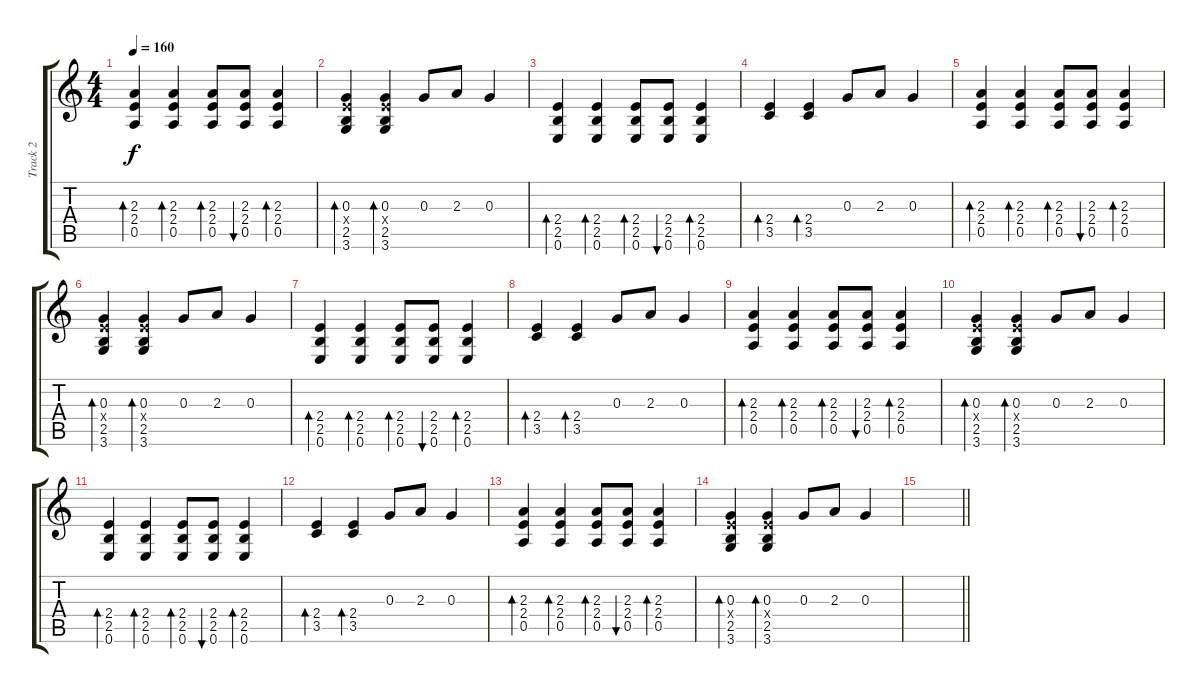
\track ("Track 2" "Track 2") {instrument overdrivenguitar}
\staff {score tabs}
\tuning (E4 B3 G3 D3 A2 E2) {hide}
\ts (4 4)
\tempo 160
\clef g2
\ks c
(2.3 2.4 0.5).4{bd 60 dy f} (2.3 2.4 0.5).4{bd 60} (2.3 2.4 0.5).8{bd 60} (2.3 2.4 0.5).8{bu 60} (2.3 2.4 0.5).4{bd 60} |
(0.3 2.4{x} 2.5 3.6).4{bd 60} (0.3 2.4{x} 2.5 3.6).4{bd 60} 0.3.8 2.3.8 0.3.4 |
(2.4 2.5 0.6).4{bd 60} (2.4 2.5 0.6).4{bd 60} (2.4 2.5 0.6).8{bd 60} (2.4 2.5 0.6).8{bu 60} (2.4 2.5 0.6).4{bd 60} |
(2.4 3.5).4{bd 60} (2.4 3.5).4{bd 60} 0.3.8 2.3.8 0.3.4 |
(2.3 2.4 0.5).4{bd 60} (2.3 2.4 0.5).4{bd 60} (2.3 2.4 0.5).8{bd 60} (2.3 2.4 0.5).8{bu 60} (2.3 2.4 0.5).4{bd 60} |
(0.3 2.4{x} 2.5 3.6).4{bd 60} (0.3 2.4{x} 2.5 3.6).4{bd 60} 0.3.8 2.3.8 0.3.4 |
(2.4 2.5 0.6).4{bd 60} (2.4 2.5 0.6).4{bd 60} (2.4 2.5 0.6).8{bd 60} (2.4 2.5 0.6).8{bu 60} (2.4 2.5 0.6).4{bd 60} |
(2.4 3.5).4{bd 60} (2.4 3.5).4{bd 60} 0.3.8 2.3.8 0.3.4 |
(2.3 2.4 0.5).4{bd 60} (2.3 2.4 0.5).4{bd 60} (2.3 2.4 0.5).8{bd 60} (2.3 2.4 0.5).8{bu 60} (2.3 2.4 0.5).4{bd 60} |
(0.3 2.4{x} 2.5 3.6).4{bd 60} (0.3 2.4{x} 2.5 3.6).4{bd 60} 0.3.8 2.3.8 0.3.4 |
(2.4 2.5 0.6).4{bd 60} (2.4 2.5 0.6).4{bd 60} (2.4 2.5 0.6).8{bd 60} (2.4 2.5 0.6).8{bu 60} (2.4 2.5 0.6).4{bd 60} |
(2.4 3.5).4{bd 60} (2.4 3.5).4{bd 60} 0.3.8 2.3.8 0.3.4 |
(2.3 2.4 0.5).4{bd 60} (2.3 2.4 0.5).4{bd 60} (2.3 2.4 0.5).8{bd 60} (2.3 2.4 0.5).8{bu 60} (2.3 2.4 0.5).4{bd 60} |
(0.3 2.4{x} 2.5 3.6).4{bd 60} (0.3 2.4{x} 2.5 3.6).4{bd 60} 0.3.8 2.3.8 0.3.4 |
\barLineRight lightlight
